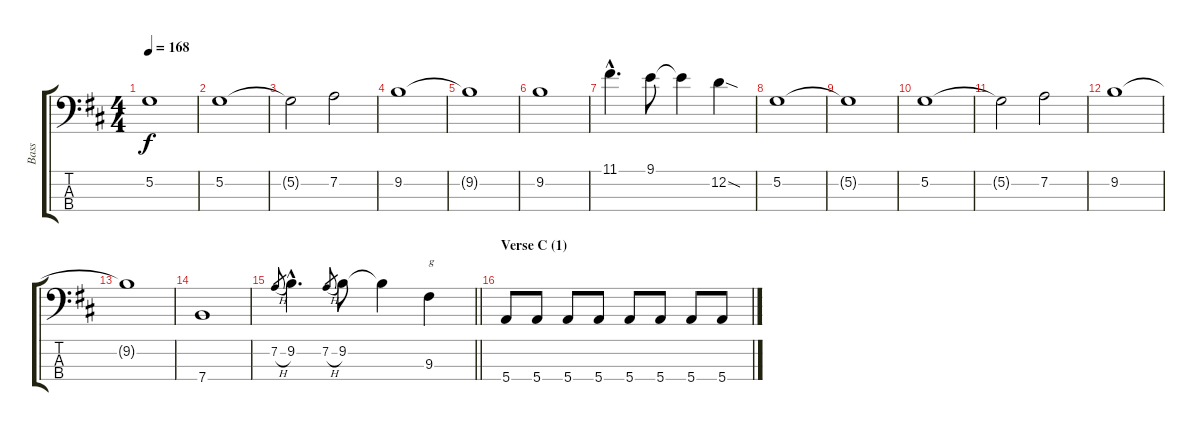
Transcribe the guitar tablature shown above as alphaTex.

\track ("Bass" "Bass") {instrument electricbasspick}
\staff {score tabs}
\tuning (G2 D2 A1 E1) {hide}
\ts (4 4)
\tempo 168
\clef f4
\ks d
5.2{t}.1{dy f} |
5.2.1 |
5.2{t}.2 7.2.2 |
9.2.1 |
9.2{t}.1 |
9.2.1 |
11.1{hac}.4{d} 9.1.8 9.1{t}.4 12.2{sod}.4 |
5.2.1 |
5.2{t}.1 |
5.2.1 |
5.2{t}.2 7.2.2 |
9.2.1 |
9.2{t}.1 |
7.4.1 |
\barLineRight lightlight
7.2{h}.8{gr} 9.2{hac}.4{d} 7.2{h}.8{gr} 9.2.8 9.2{t}.4 9.3.4{txt "g"} |
\section ("" "Verse C (1)")
5.4.8 5.4.8 5.4.8 5.4.8 5.4.8 5.4.8 5.4.8 5.4.8
